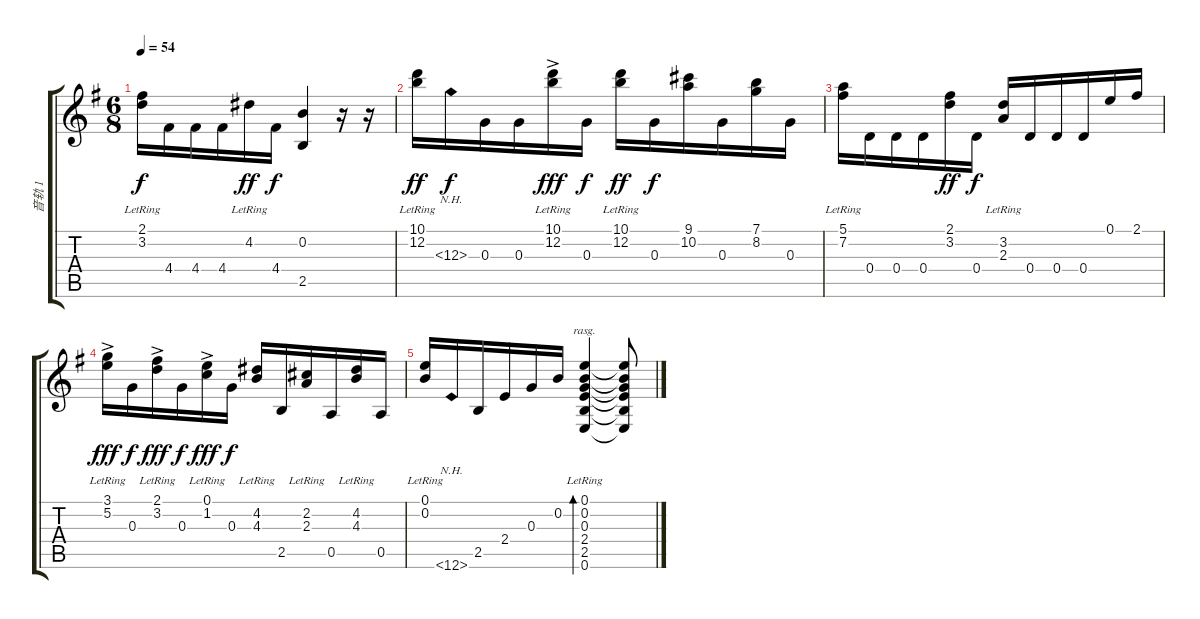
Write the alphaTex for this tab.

\track ("音轨 1" "音轨 1") {instrument acousticguitarnylon}
\staff {score tabs}
\tuning (E4 B3 G3 D3 A2 E2) {hide}
\ts (6 8)
\tempo 54
\clef g2
\ks g
(2.1{lr} 3.2{lr}).16{dy f} 4.4.16 4.4.16 4.4.16 4.2{lr}.16{dy ff} 4.4.16{dy f} (0.2 2.5).4 r.16 r.16 |
(10.1{lr} 12.2{lr}).16{dy ff} 0.3{nh}.16{dy f} 0.3.16 0.3.16 (10.1{ac lr} 12.2{lr}).16{dy fff} 0.3.16{dy f} (10.1{lr} 12.2{lr}).16{dy ff} 0.3.16{dy f} (9.1 10.2).16 0.3.16 (7.1 8.2).16 0.3.16 |
(5.1{lr} 7.2{lr}).16 0.4.16 0.4.16 0.4.16 (2.1 3.2).16{dy ff} 0.4.16{dy f} (3.2{lr} 2.3{lr}).16 0.4.16 0.4.16 0.4.16 0.1.16 2.1.16 |
(3.1{ac lr} 5.2{lr}).16{dy fff} 0.3.16{dy f} (2.1{ac lr} 3.2{lr}).16{dy fff} 0.3.16{dy f} (0.1{ac lr} 1.2{lr}).16{dy fff} 0.3.16{dy f} (4.2{lr} 4.3{lr}).16 2.5.16 (2.2{lr} 2.3{lr}).16 0.5.16 (4.2{lr} 4.3{lr}).16 0.5.16 |
(0.1{lr} 0.2{lr}).16 0.6{nh lr}.16 2.5.16 2.4.16 0.3.16 0.2.16 (0.1{lr} 0.2 0.3 2.4 2.5 0.6).4{bd 480 rasg ii} (0.1{t} 0.2{t} 0.3{t} 2.4{t} 2.5{t} 0.6{t}).8
